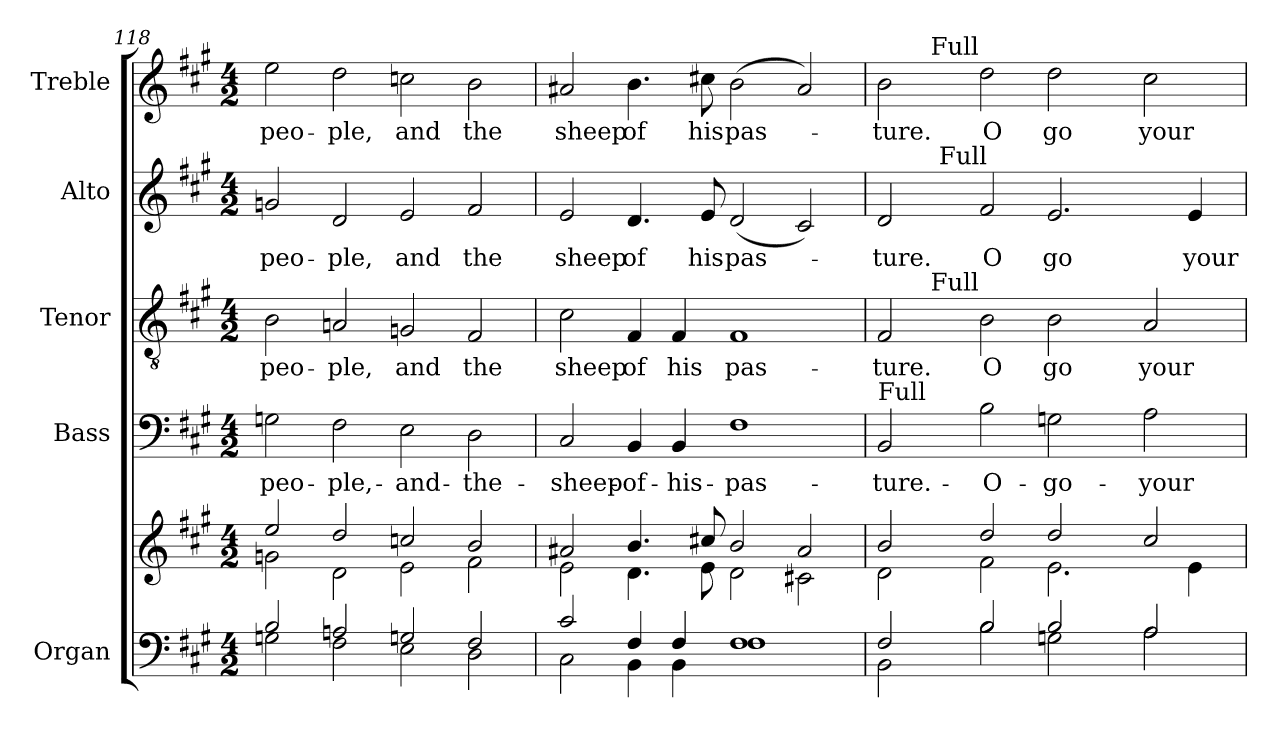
**kern	**kern	**kern	**text	**kern	**text	**kern	**text	**kern	**text
*part5	*part5	*part4	*part4	*part3	*part3	*part2	*part2	*part1	*part1
*staff6	*staff5	*staff4	*staff4	*staff3	*staff3	*staff2	*staff2	*staff1	*staff1
*I"Organ	*	*I"Bass	*	*I"Tenor	*	*I"Alto	*	*I"Treble	*
*I'Org.	*	*I'B.	*	*I'T.	*	*I'A.	*	*I'Tr.	*
*clefF4	*clefG2	*clefF4	*	*clefGv2	*	*clefG2	*	*clefG2	*
*	*	*	*	*ITrd7c12	*	*	*	*	*
*k[f#c#g#]	*k[f#c#g#]	*k[f#c#g#]	*	*k[f#c#g#]	*	*k[f#c#g#]	*	*k[f#c#g#]	*
*A:	*A:	*A:	*	*A:	*	*A:	*	*A:	*
*M4/2	*M4/2	*M4/2	*	*M4/2	*	*M4/2	*	*M4/2	*
=118	=118	=118	=118	=118	=118	=118	=118	=118	=118
*^	*^	*	*	*	*	*	*	*	*
!	!	!	!	!	!LO:LY:b:color=#000000	!	!	!	!	!	!
!	!	!	!	!	!	!	!LO:LY:b:color=#000000	!	!	!	!
!	!	!	!	!	!	!	!	!	!LO:LY:b:color=#000000	!	!
!	!	!	!	!	!	!	!	!	!	!	!LO:LY:b:color=#000000
2Bi/	2Gni\	2eei/	2gni\	2Gni\	-peo-	2BBi\	peo-	2gni/	peo-	2eei\	peo-
!	!	!	!	!	!LO:LY:b:color=#000000	!	!	!	!	!	!
!	!	!	!	!	!	!	!LO:LY:b:color=#000000	!	!	!	!
!	!	!	!	!	!	!	!	!	!LO:LY:b:color=#000000	!	!
!	!	!	!	!	!	!	!	!	!	!	!LO:LY:b:color=#000000
2Ani/	2F#i\	2ddi/	2di\	2F#i\	-ple,-	2AAni/	-ple,	2di/	-ple,	2ddi\	-ple,
!	!	!	!	!	!LO:LY:b:color=#000000	!	!	!	!	!	!
!	!	!	!	!	!	!	!LO:LY:b:color=#000000	!	!	!	!
!	!	!	!	!	!	!	!	!	!LO:LY:b:color=#000000	!	!
!	!	!	!	!	!	!	!	!	!	!	!LO:LY:b:color=#000000
2Gni/	2Ei\	2ccni/	2ei\	2Ei\	-and-	2GGni/	and	2ei/	and	2ccni\	and
!	!	!	!	!	!LO:LY:b:color=#000000	!	!	!	!	!	!
!	!	!	!	!	!	!	!LO:LY:b:color=#000000	!	!	!	!
!	!	!	!	!	!	!	!	!	!LO:LY:b:color=#000000	!	!
!	!	!	!	!	!	!	!	!	!	!	!LO:LY:b:color=#000000
2F#i/	2Di\	2bi/	2f#i\	2Di\	-the-	2FF#i/	the	2f#i/	the	2bi\	the
=119	=119	=119	=119	=119	=119	=119	=119	=119	=119	=119	=119
!	!	!	!	!	!LO:LY:b:color=#000000	!	!	!	!	!	!
!	!	!	!	!	!	!	!LO:LY:b:color=#000000	!	!	!	!
!	!	!	!	!	!	!	!	!	!LO:LY:b:color=#000000	!	!
!	!	!	!	!	!	!	!	!	!	!	!LO:LY:b:color=#000000
2c#i/	2C#i\	2a#Xi/	2ei\	2C#i/	-sheep-	2C#i\	sheep	2ei/	sheep	2a#Xi/	sheep
!	!	!	!	!	!LO:LY:b:color=#000000	!	!	!	!	!	!
!	!	!	!	!	!	!	!LO:LY:b:color=#000000	!	!	!	!
!	!	!	!	!	!	!	!	!	!LO:LY:b:color=#000000	!	!
!	!	!	!	!	!	!	!	!	!	!	!LO:LY:b:color=#000000
4F#i/	4BBi\	4.bi/	4.di\	4BBi/	-of-	4FF#i/	of	4.di/	of	4.bi\	of
!	!	!	!	!	!LO:LY:b:color=#000000	!	!	!	!	!	!
!	!	!	!	!	!	!	!LO:LY:b:color=#000000	!	!	!	!
4F#i/	4BBi\	.	.	4BBi/	-his-	4FF#i/	his	.	.	.	.
!	!	!	!	!	!	!	!	!	!LO:LY:b:color=#000000	!	!
!	!	!	!	!	!	!	!	!	!	!	!LO:LY:b:color=#000000
.	.	8cc#Xi/	8ei\	.	.	.	.	8ei/	his	8cc#Xi\	his
!	!	!	!	!	!LO:LY:b:color=#000000	!	!	!	!	!	!
!	!	!	!	!	!	!	!LO:LY:b:color=#000000	!	!	!	!
!	!	!	!	!	!	!	!	!	!LO:LY:b:color=#000000	!	!
!	!	!	!	!	!	!	!	!	!	!	!LO:LY:b:color=#000000
1F#i	1F#i	2bi/	2di\	1F#i	-pas-	1FF#i	pas-	(2di/	pas-	(2bi\	pas-
.	.	2a#i/	2c#Xi\	.	.	.	.	2c#i/)	.	2a#i/)	.
=120	=120	=120	=120	=120	=120	=120	=120	=120	=120	=120	=120
!	!	!	!	!	!LO:LY:b:color=#000000	!	!	!	!	!	!
!	!	!	!	!	!	!	!LO:LY:b:color=#000000	!	!	!	!
!	!	!	!	!	!	!	!	!	!LO:LY:b:color=#000000	!	!
!	!	!	!	!LO:TX:a:t=Full	!	!	!	!	!	!	!
!	!	!	!	!	!	!	!	!	!	!	!LO:LY:b:color=#000000
*	*	*	*	*	*	*^	*	*^	*	*^	*
2F#i/	2BBi\	2bi/	2di\	2BBi/	-ture.-	2FF#i/	4ryy	-ture.	2di/	4ryy	-ture.	2bi\	4ryy	-ture.
.	.	.	.	.	.	.	64ryy	.	.	32ryy	.	.	64ryy	.
!	!	!	!	!	!	!	!	!	!	!	!	!	!LO:TX:a:t=Full	!
!	!	!	!	!	!	!	!LO:TX:a:t=Full	!	!	!	!	!	!	!
.	.	.	.	.	.	.	1ryy	.	.	.	.	.	1ryy	.
!	!	!	!	!	!	!	!	!	!	!LO:TX:a:t=Full	!	!	!	!
.	.	.	.	.	.	.	.	.	.	1ryy	.	.	.	.
!	!	!	!	!	!LO:LY:b:color=#000000	!	!	!	!	!	!	!	!	!
!	!	!	!	!	!	!	!	!LO:LY:b:color=#000000	!	!	!	!	!	!
!	!	!	!	!	!	!	!	!	!	!	!LO:LY:b:color=#000000	!	!	!
!	!	!	!	!	!	!	!	!	!	!	!	!	!	!LO:LY:b:color=#000000
2Bi/	2Bi\	2ddi/	2f#i\	2Bi\	-O-	2BBi\	.	O	2f#i/	.	O	2ddi\	.	O
!	!	!	!	!	!LO:LY:b:color=#000000	!	!	!	!	!	!	!	!	!
!	!	!	!	!	!	!	!	!LO:LY:b:color=#000000	!	!	!	!	!	!
!	!	!	!	!	!	!	!	!	!	!	!LO:LY:b:color=#000000	!	!	!
!	!	!	!	!	!	!	!	!	!	!	!	!	!	!LO:LY:b:color=#000000
2Bi/	2Gni\	2ddi/	2.ei\	2Gni\	-go-	2BBi\	.	go	2.ei/	.	go	2ddi\	.	go
.	.	.	.	.	.	.	2ryy	.	.	.	.	.	2ryy	.
.	.	.	.	.	.	.	.	.	.	2ryy	.	.	.	.
!	!	!	!	!	!LO:LY:b:color=#000000	!	!	!	!	!	!	!	!	!
!	!	!	!	!	!	!	!	!LO:LY:b:color=#000000	!	!	!	!	!	!
!	!	!	!	!	!	!	!	!	!	!	!	!	!	!LO:LY:b:color=#000000
2Ai/	2Ai\	2cc#i/	.	2Ai\	-your-	2AAi/	.	your	.	.	.	2cc#i\	.	your
!	!	!	!	!	!	!	!	!	!	!	!LO:LY:b:color=#000000	!	!	!
.	.	.	4ei\	.	.	.	.	.	4ei/	.	your	.	.	.
.	.	.	.	.	.	.	8...ryy	.	.	.	.	.	8...ryy	.
.	.	.	.	.	.	.	.	.	.	8..ryy	.	.	.	.
*v	*v	*	*	*	*	*v	*v	*	*v	*v	*	*v	*v	*
*	*v	*v	*	*	*	*	*	*	*	*
=	=	=	=	=	=	=	=	=	=
*-	*-	*-	*-	*-	*-	*-	*-	*-	*-
